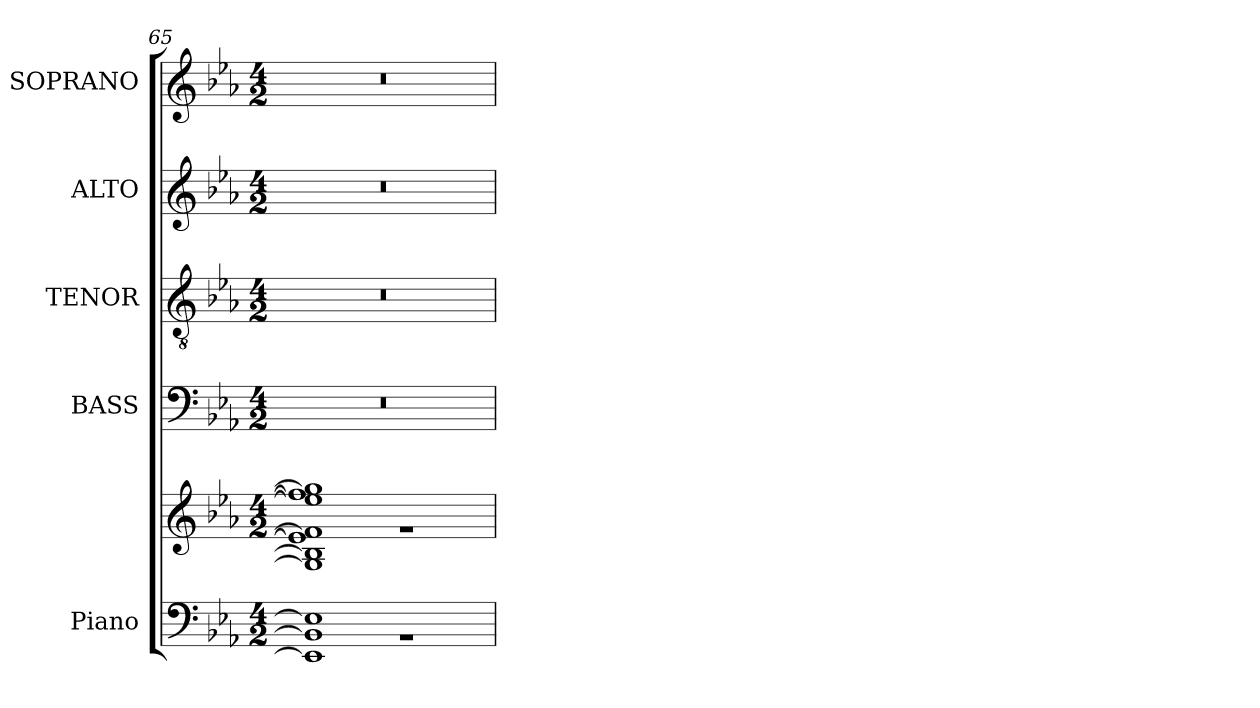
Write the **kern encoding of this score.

**kern	**kern	**kern	**kern	**kern	**kern
*part5	*part5	*part4	*part3	*part2	*part1
*staff6	*staff5	*staff4	*staff3	*staff2	*staff1
*I"Piano	*	*I"BASS	*I"TENOR	*I"ALTO	*I"SOPRANO
*I'Pno.	*	*I'B.	*I'T.	*I'A.	*I'S.
*clefF4	*clefG2	*clefF4	*clefGv2	*clefG2	*clefG2
*	*	*	*ITrd7c12	*	*
*k[b-e-a-]	*k[b-e-a-]	*k[b-e-a-]	*k[b-e-a-]	*k[b-e-a-]	*k[b-e-a-]
*E-:	*E-:	*E-:	*E-:	*E-:	*E-:
*M4/2	*M4/2	*M4/2	*M4/2	*M4/2	*M4/2
=65	=65	=65	=65	=65	=65
!LO:N:vis=1	!LO:N:vis=1	!LO:N:vis=1	!LO:N:vis=1	!LO:N:vis=1	!LO:N:vis=1
*^	*^	*	*	*	*
0ryy	1EE-i] 1BB-i] 1E-i]	0ryy	1Gi] 1B-i] 1e-i] 1fi] 1ee-i] 1ffi] 1ggi]	0r	0r	0r	0r
.	1r	.	1r	.	.	.	.
*v	*v	*	*	*	*	*	*
*	*v	*v	*	*	*	*
=	=	=	=	=	=
*-	*-	*-	*-	*-	*-
